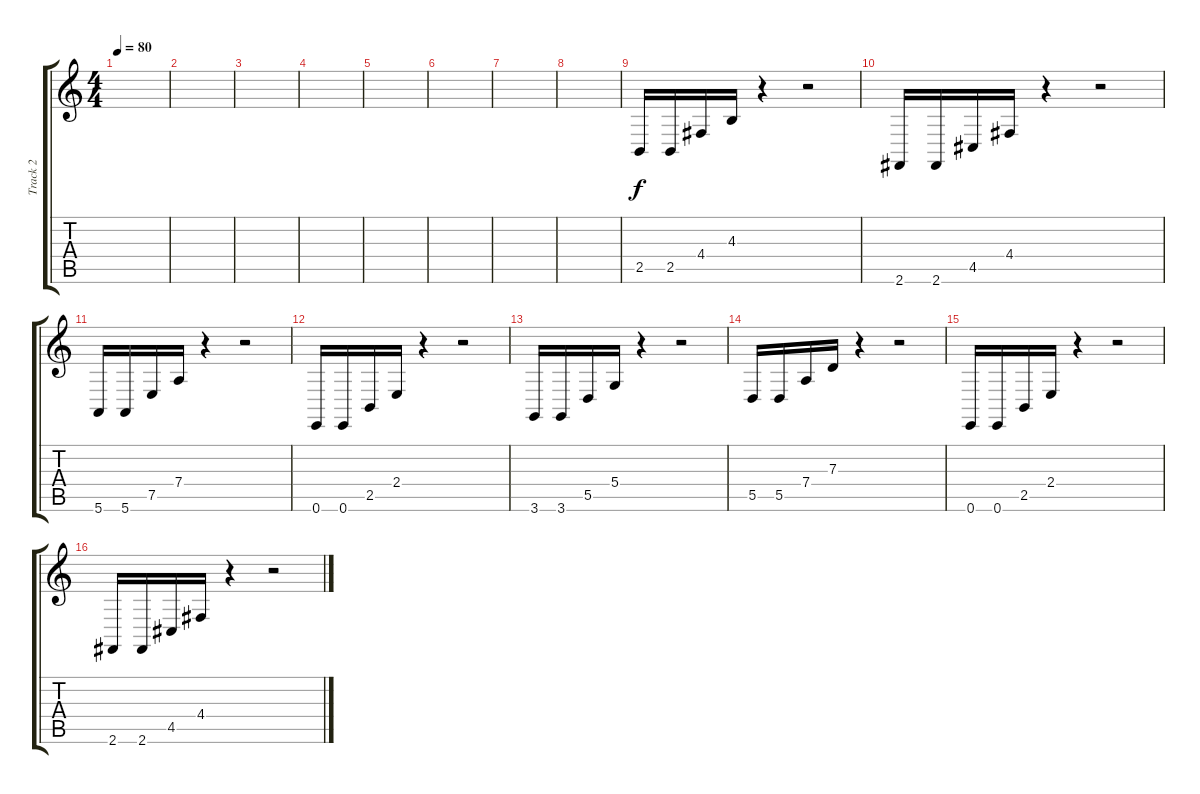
\track ("Track 2" "Track 2") {instrument lead8bassandlead}
\staff {score tabs}
\tuning (E4 B3 G3 D3 A2 E2) {hide}
\ts (4 4)
\tempo 80
\clef g2
\ks c
|
|
|
|
|
|
|
|
2.5.16 2.5.16 4.4.16 4.3.16 r.4 r.2 |
2.6.16 2.6.16 4.5.16 4.4.16 r.4 r.2 |
5.6.16 5.6.16 7.5.16 7.4.16 r.4 r.2 |
0.6.16 0.6.16 2.5.16 2.4.16 r.4 r.2 |
3.6.16 3.6.16 5.5.16 5.4.16 r.4 r.2 |
5.5.16 5.5.16 7.4.16 7.3.16 r.4 r.2 |
0.6.16 0.6.16 2.5.16 2.4.16 r.4 r.2 |
2.6.16 2.6.16 4.5.16 4.4.16 r.4 r.2
